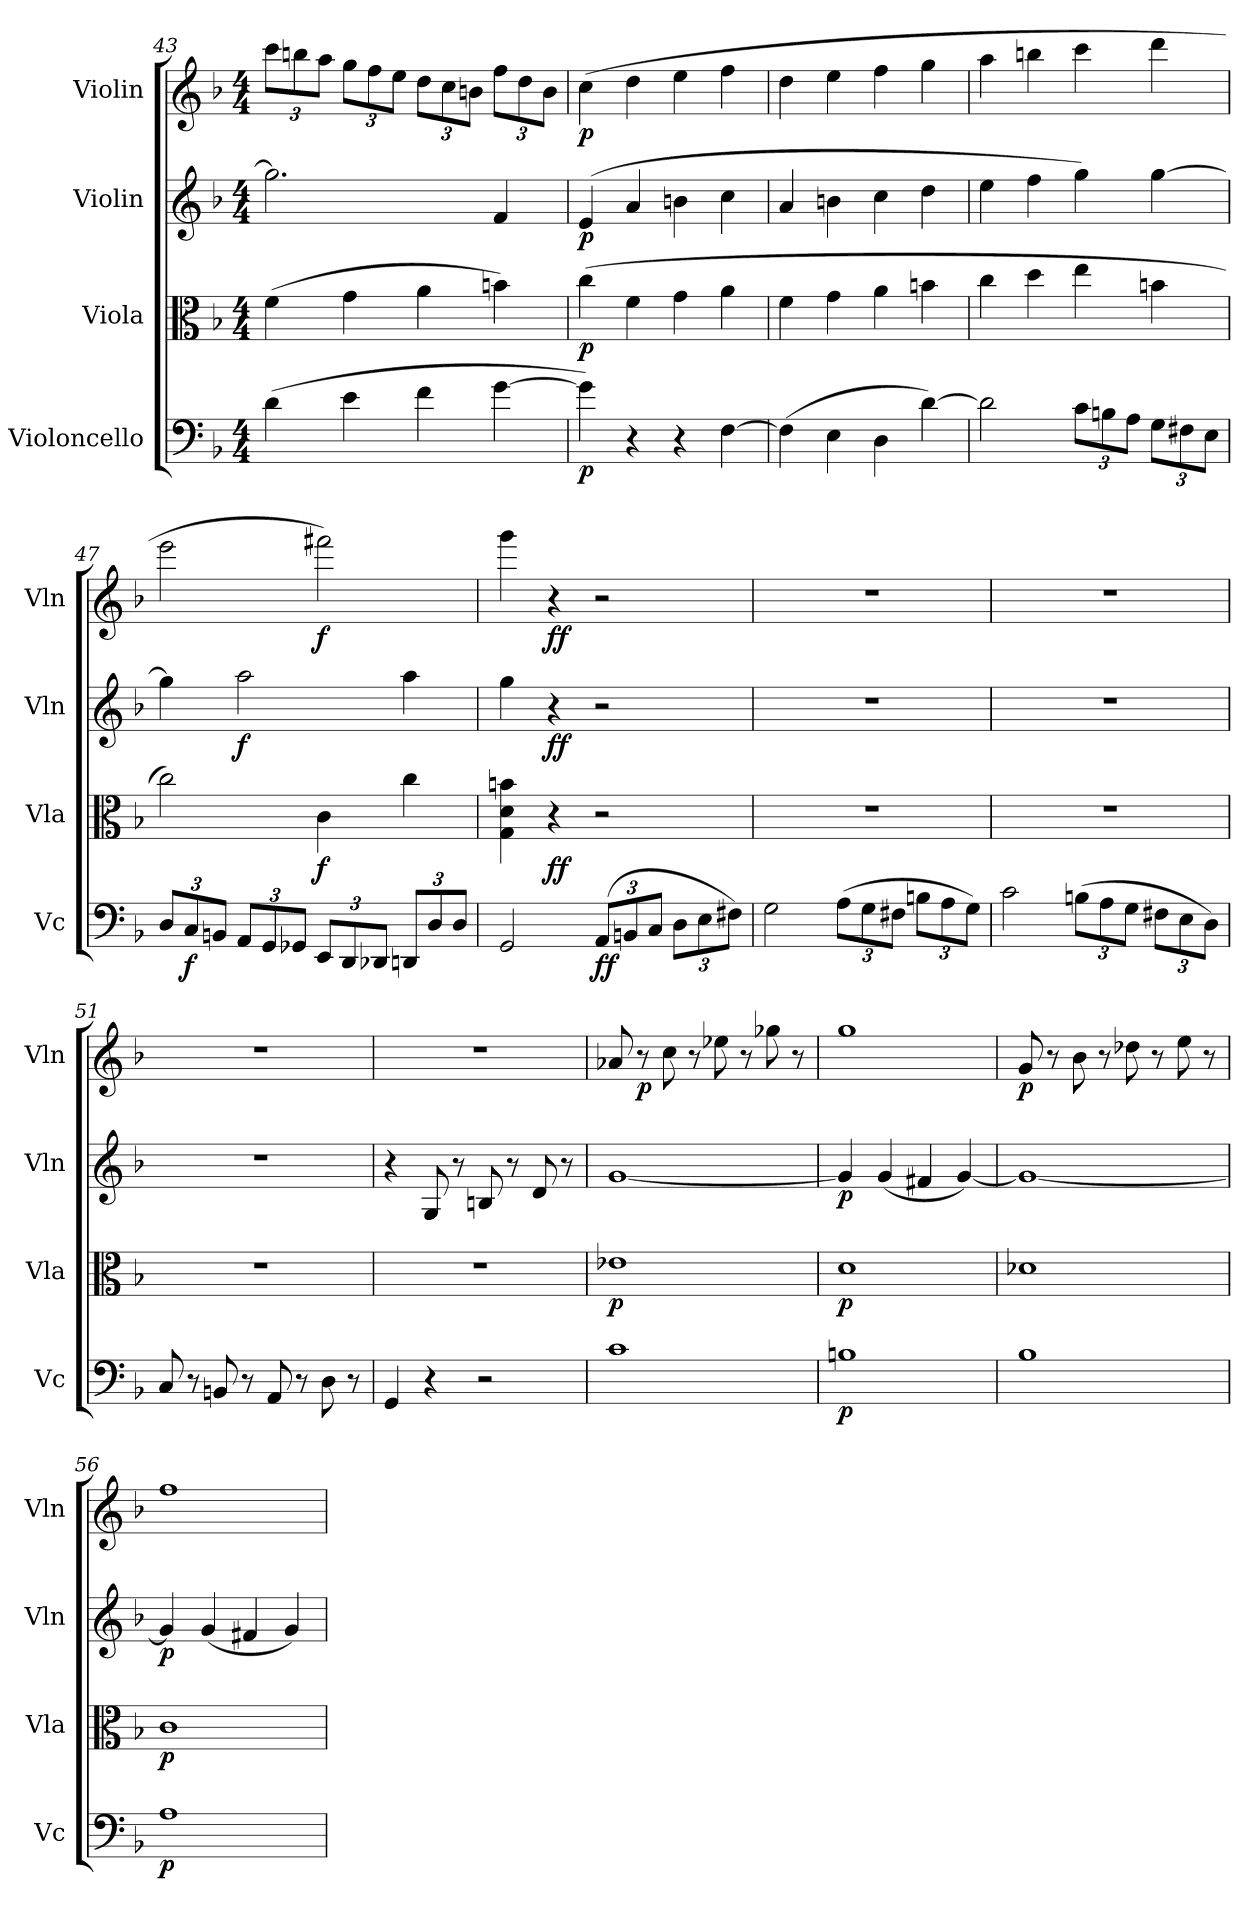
**kern	**dynam	**kern	**dynam	**kern	**dynam	**kern	**dynam
*part4	*part4	*part3	*part3	*part2	*part2	*part1	*part1
*staff4	*staff4	*staff3	*staff3	*staff2	*staff2	*staff1	*staff1
*I"Violoncello	*	*I"Viola	*	*I"Violin	*	*I"Violin	*
*I'Vc	*	*I'Vla	*	*I'Vln	*	*I'Vln	*
*clefF4	*	*clefC3	*	*clefG2	*	*clefG2	*
*k[b-]	*	*k[b-]	*	*k[b-]	*	*k[b-]	*
*F:	*	*F:	*	*F:	*	*F:	*
*M4/4	*	*M4/4	*	*M4/4	*	*M4/4	*
=43	=43	=43	=43	=43	=43	=43	=43
(4d\	.	(4f\	.	2.gg\]	.	12ccc\L	.
.	.	.	.	.	.	12bbn\	.
.	.	.	.	.	.	12aa\J	.
4e\	.	4g\	.	.	.	12gg\L	.
.	.	.	.	.	.	12ff\	.
.	.	.	.	.	.	12ee\J	.
4f\	.	4a\	.	.	.	12dd\L	.
.	.	.	.	.	.	12cc\	.
.	.	.	.	.	.	12bn\J	.
[4g\	.	4bn\)	.	4f/	.	12ff\L	.
.	.	.	.	.	.	12dd\	.
.	.	.	.	.	.	12b\J	.
=44	=44	=44	=44	=44	=44	=44	=44
4g\])	p	(4cc\	p	(4e/	p	(4cc\	p
4r	.	4f\	.	4a/	.	4dd\	.
4r	.	4g\	.	4bn\	.	4ee\	.
[4F\	.	4a\	.	4cc\	.	4ff\	.
=45	=45	=45	=45	=45	=45	=45	=45
(4F\]	.	4f\	.	4a/	.	4dd\	.
4E\	.	4g\	.	4bn\	.	4ee\	.
4D\	.	4a\	.	4cc\	.	4ff\	.
[4d\)	.	4bn\	.	4dd\	.	4gg\	.
=46	=46	=46	=46	=46	=46	=46	=46
2d\]	.	4cc\	.	4ee\	.	4aa\	.
.	.	4dd\	.	4ff\	.	4bbn\	.
12c\L	.	4ee\	.	4gg\)	.	4ccc\	.
12Bn\	.	.	.	.	.	.	.
12A\J	.	.	.	.	.	.	.
12G\L	.	4bn\	.	[4gg\	.	4ddd\	.
12F#X\	.	.	.	.	.	.	.
12E\J	.	.	.	.	.	.	.
=47	=47	=47	=47	=47	=47	=47	=47
12D/L	.	2cc\)	.	4gg\]	.	2eee\	.
12C/	f	.	.	.	.	.	.
12BBn/J	.	.	.	.	.	.	.
12AA/L	.	.	.	2aa\	f	.	.
12GG/	.	.	.	.	.	.	.
12GG-X/J	.	.	.	.	.	.	.
12EE/L	.	4c\	f	.	.	2fff#X\)	f
12DD/	.	.	.	.	.	.	.
12DD-X/J	.	.	.	.	.	.	.
12DDn/L	.	4cc\	.	4aa\	.	.	.
12D/	.	.	.	.	.	.	.
12D/J	.	.	.	.	.	.	.
=48	=48	=48	=48	=48	=48	=48	=48
2GG/	.	4G\ 4d\ 4bn\	.	4gg\	.	4ggg\	.
.	.	4r	ff	4r	ff	4r	ff
(12AA/L	ff	2r	.	2r	.	2r	.
12BBn/	.	.	.	.	.	.	.
12C/J	.	.	.	.	.	.	.
12D\L	.	.	.	.	.	.	.
12E\	.	.	.	.	.	.	.
12F#X\J)	.	.	.	.	.	.	.
=49	=49	=49	=49	=49	=49	=49	=49
2G\	.	1r	.	1r	.	1r	.
(12A\L	.	.	.	.	.	.	.
12G\	.	.	.	.	.	.	.
12F#X\J	.	.	.	.	.	.	.
12Bn\L	.	.	.	.	.	.	.
12A\	.	.	.	.	.	.	.
12G\J)	.	.	.	.	.	.	.
=50	=50	=50	=50	=50	=50	=50	=50
2c\	.	1r	.	1r	.	1r	.
(12Bn\L	.	.	.	.	.	.	.
12A\	.	.	.	.	.	.	.
12G\J	.	.	.	.	.	.	.
12F#X\L	.	.	.	.	.	.	.
12E\	.	.	.	.	.	.	.
12D\J)	.	.	.	.	.	.	.
=51	=51	=51	=51	=51	=51	=51	=51
8C/	.	1r	.	1r	.	1r	.
8r	.	.	.	.	.	.	.
8BBn/	.	.	.	.	.	.	.
8r	.	.	.	.	.	.	.
8AA/	.	.	.	.	.	.	.
8r	.	.	.	.	.	.	.
8D\	.	.	.	.	.	.	.
8r	.	.	.	.	.	.	.
=52	=52	=52	=52	=52	=52	=52	=52
4GG/	.	1r	.	4r	.	1r	.
4r	.	.	.	8G/	.	.	.
.	.	.	.	8r	.	.	.
2r	.	.	.	8Bn/	.	.	.
.	.	.	.	8r	.	.	.
.	.	.	.	8d/	.	.	.
.	.	.	.	8r	.	.	.
=53	=53	=53	=53	=53	=53	=53	=53
1c	.	1e-X	p	[1g	.	8a-X/	.
.	.	.	.	.	.	8r	p
.	.	.	.	.	.	8cc\	.
.	.	.	.	.	.	8r	.
.	.	.	.	.	.	8ee-X\	.
.	.	.	.	.	.	8r	.
.	.	.	.	.	.	8gg-X\	.
.	.	.	.	.	.	8r	.
=54	=54	=54	=54	=54	=54	=54	=54
1Bn	p	1d	p	4g/]	p	1gg	.
.	.	.	.	(4g/	.	.	.
.	.	.	.	4f#X/	.	.	.
.	.	.	.	[4g/)	.	.	.
=55	=55	=55	=55	=55	=55	=55	=55
1B-	.	1d-X	.	1g_	.	8g/	p
.	.	.	.	.	.	8r	.
.	.	.	.	.	.	8b-\	.
.	.	.	.	.	.	8r	.
.	.	.	.	.	.	8dd-X\	.
.	.	.	.	.	.	8r	.
.	.	.	.	.	.	8ee\	.
.	.	.	.	.	.	8r	.
=56	=56	=56	=56	=56	=56	=56	=56
1A	p	1c	p	4g/]	p	1ff	.
.	.	.	.	(4g/	.	.	.
.	.	.	.	4f#X/	.	.	.
.	.	.	.	4g/)	.	.	.
=	=	=	=	=	=	=	=
*-	*-	*-	*-	*-	*-	*-	*-
